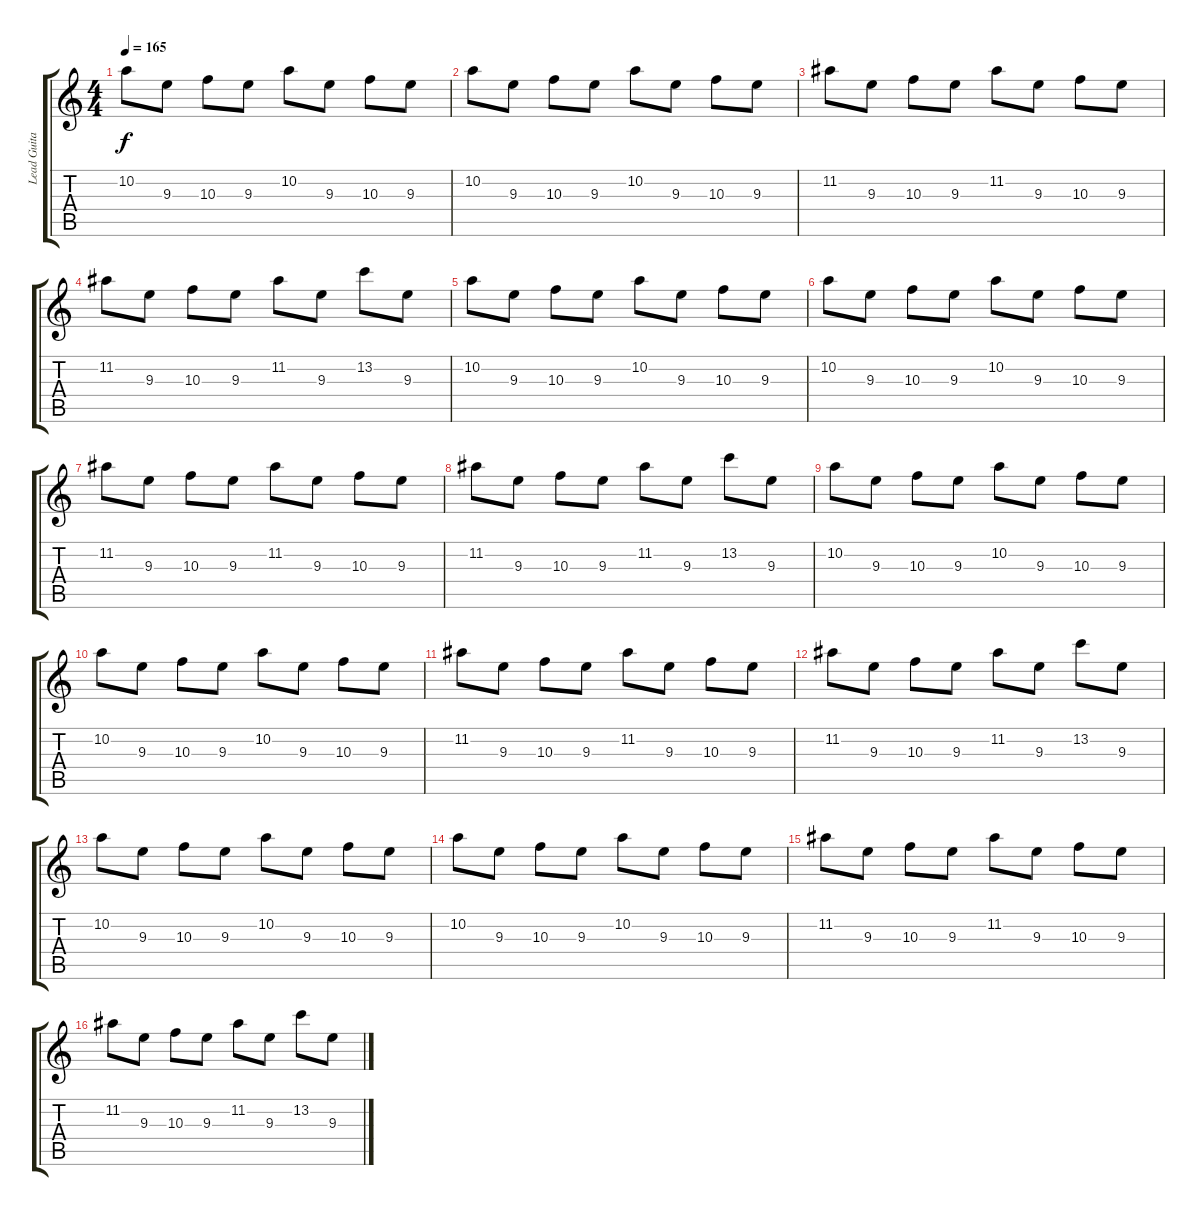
\track ("Lead Guitar" "Lead Guita") {instrument distortionguitar}
\staff {score tabs}
\tuning (E4 B3 G3 D3 A2 D2) {hide}
\ts (4 4)
\tempo 165
\clef g2
\ks c
10.2.8{dy f} 9.3.8 10.3.8 9.3.8 10.2.8 9.3.8 10.3.8 9.3.8 |
10.2.8 9.3.8 10.3.8 9.3.8 10.2.8 9.3.8 10.3.8 9.3.8 |
11.2.8 9.3.8 10.3.8 9.3.8 11.2.8 9.3.8 10.3.8 9.3.8 |
11.2.8 9.3.8 10.3.8 9.3.8 11.2.8 9.3.8 13.2.8 9.3.8 |
10.2.8 9.3.8 10.3.8 9.3.8 10.2.8 9.3.8 10.3.8 9.3.8 |
10.2.8 9.3.8 10.3.8 9.3.8 10.2.8 9.3.8 10.3.8 9.3.8 |
11.2.8 9.3.8 10.3.8 9.3.8 11.2.8 9.3.8 10.3.8 9.3.8 |
11.2.8 9.3.8 10.3.8 9.3.8 11.2.8 9.3.8 13.2.8 9.3.8 |
10.2.8 9.3.8 10.3.8 9.3.8 10.2.8 9.3.8 10.3.8 9.3.8 |
10.2.8 9.3.8 10.3.8 9.3.8 10.2.8 9.3.8 10.3.8 9.3.8 |
11.2.8 9.3.8 10.3.8 9.3.8 11.2.8 9.3.8 10.3.8 9.3.8 |
11.2.8 9.3.8 10.3.8 9.3.8 11.2.8 9.3.8 13.2.8 9.3.8 |
10.2.8 9.3.8 10.3.8 9.3.8 10.2.8 9.3.8 10.3.8 9.3.8 |
10.2.8 9.3.8 10.3.8 9.3.8 10.2.8 9.3.8 10.3.8 9.3.8 |
11.2.8 9.3.8 10.3.8 9.3.8 11.2.8 9.3.8 10.3.8 9.3.8 |
11.2.8 9.3.8 10.3.8 9.3.8 11.2.8 9.3.8 13.2.8 9.3.8
